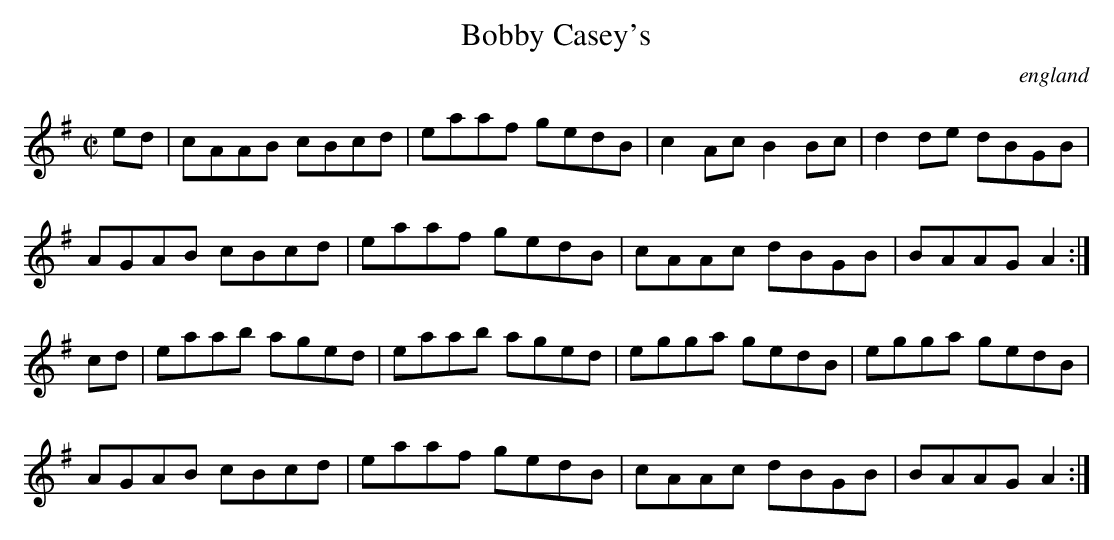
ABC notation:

X:1
T:Bobby Casey's
O:england
M:C|
L:1/8
K:A Dorian
ed|cAAB cBcd|eaaf gedB|c2Ac B2Bc|d2de dBGB|
AGAB cBcd|eaaf gedB|cAAc dBGB|BAAG A2:|
cd|eaab aged|eaab aged|egga gedB|egga gedB|
AGAB cBcd|eaaf gedB|cAAc dBGB|BAAG A2:|
